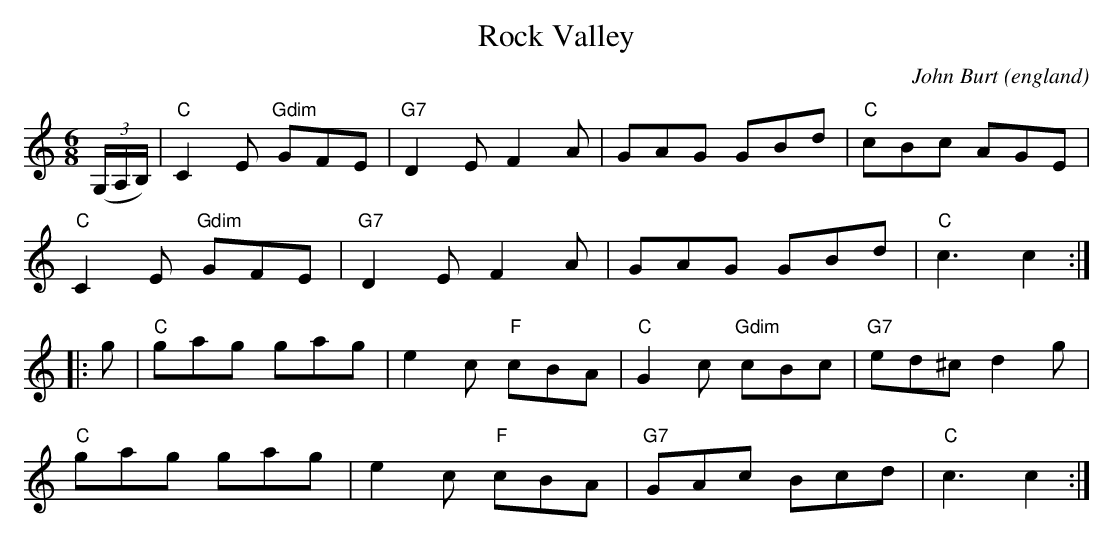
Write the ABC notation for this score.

X:1
T:Rock Valley
O:england
C:John Burt
M:6/8
L:1/8
K:C
((3G,/2A,/2B,/2)|"C"C2E "Gdim"GFE|"G7"D2E F2A|GAG GBd|"C"cBc AGE|
"C"C2E "Gdim"GFE|"G7"D2E F2A|GAG GBd|"C"c3 c2:|
|:g|"C"gag gag|e2c "F"cBA|"C"G2c "Gdim"cBc|"G7"ed^c d2g|
"C"gag gag|e2c "F"cBA|"G7"GAc Bcd|"C"c3 c2:|
